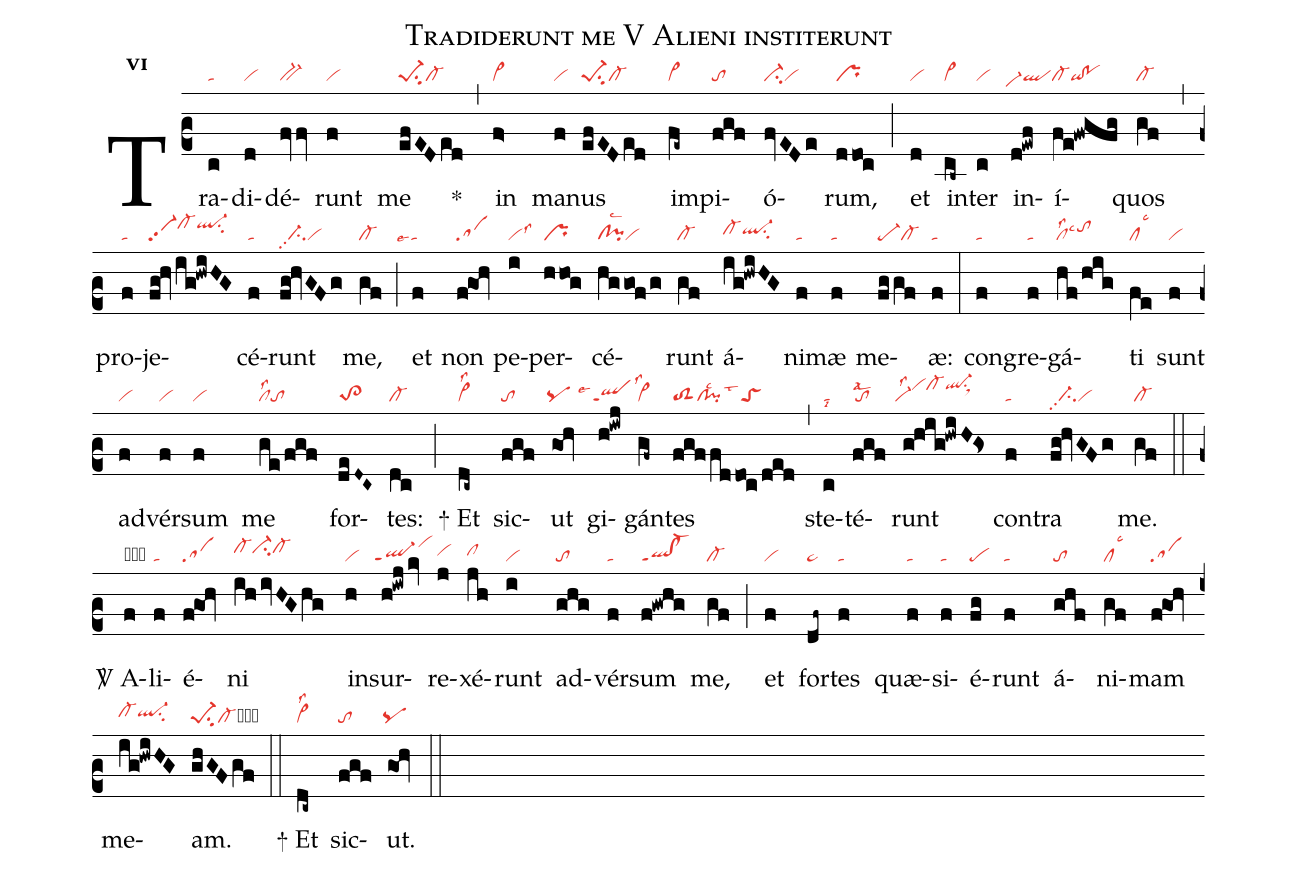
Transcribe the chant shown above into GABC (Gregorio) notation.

name:Tradiderunt me V Alieni institerunt;
office-part:re;
mode:6;
nabc-lines:1;
%%
initial-style: 1;
name: Tradiderunt me;
mode: 6;
office-part: Responsorium;
annotation: Resp.;
annotation: vi;
nabc-lines:1;
%%
(c2) Tra(c|ta)di(d|vi)dé(fvfv|bv-)runt(f|vi) me(efEDed|pe-1su2cl-) <sp>*</sp>(,) in(f>|vi>) ma(f|vi)nus(efEDed|pe-1su2cl-) im(fe~|vi>)pi(fgf|to)ó(fvEDe|ci-vi)rum,(ddoc|pr) (;) et(d|vi) in(cb~|vi>)ter(c|vi) in(d!ewf|`vi-hdql)í(fe!fwgfg|cl-qi!po)quos(gf|cl-) (,) pro(f|ta)je(fg!hv/ig!hwiHG|vi-pp2cl-hjql-hjsu2)cé(f|ta)runt(fg!hvGFg|//ci-pp2vi) me,(gf|cl-) (;) et(f|````talse4) non(f@goh|sa) pe(i|vilss3)per(hhog|pr)cé(hggofg|cl!pilsc2vi)runt(gf|cl-) á(ig!hwiHG|cl-hhql-hhsu2)ni(f|ta)mæ(f|ta) me(fggf|pe-cl-)æ:(f|ta) (:) con(f|ta)gre(f|ta)gá(hf/hig|cllss2lsc3tohi)ti(fe|cllsc3) sunt(f|vi) ad(f|vi)vér(f|vi)sum(f|vi) me(ge/fgf|cllss2to) for(deD~C~|to>2)tes:(dc|cl-) (;)
<sp>+</sp> Et(dc~|vi>lss2) sic(fgf|to)ut(goh|`pq) gi(h!iwj|`````qlppt1lse4lss3)gán(gf~|vi>)tes(fgf/fddoc/ded|toS2cl!pilsc2lst3toS) (,) ste(c|talsi8)té(fgf|tolsal2)runt(g@h@ig!hwiH!G>s|``vi-lss2vihjcl-hjql-hjsu1sux1) con(f|ta)tra(fg!hvGFg|//ci-pp2vi) me.(gf|cl-) (::)

<sp>V/</sp> A(f|obta)li(f|ta)é(f@goh|sa)ni(ihivHGhg|cl-hici-hicl-hi) in(h|vi)sur(h!iwjkv|``ql-ppt1vihk)re(j|vihh)xé(jh|clhh)runt(i|vi) ad(ghg|to)vér(f|ta)sum(f!gwhg|ql!cl-ppt1) me,(gf|cl-) (;) et(f|vi) for(df~|pe~)tes(f|ta) quæ(f|ta)si(f|ta)é(fg|pe)runt(f|ta) á(ghf|to)ni(gf|cllsc3)mam(f@goh|sa) me(ig!hwiHG|cl-hhql-hhsu2)am.(ghGFgf|pe-1su2cl-cb) (::)
<sp>+</sp> Et(dc~|vi>lss2) sic(fgf|to)ut.(goh|`pq) (::)
